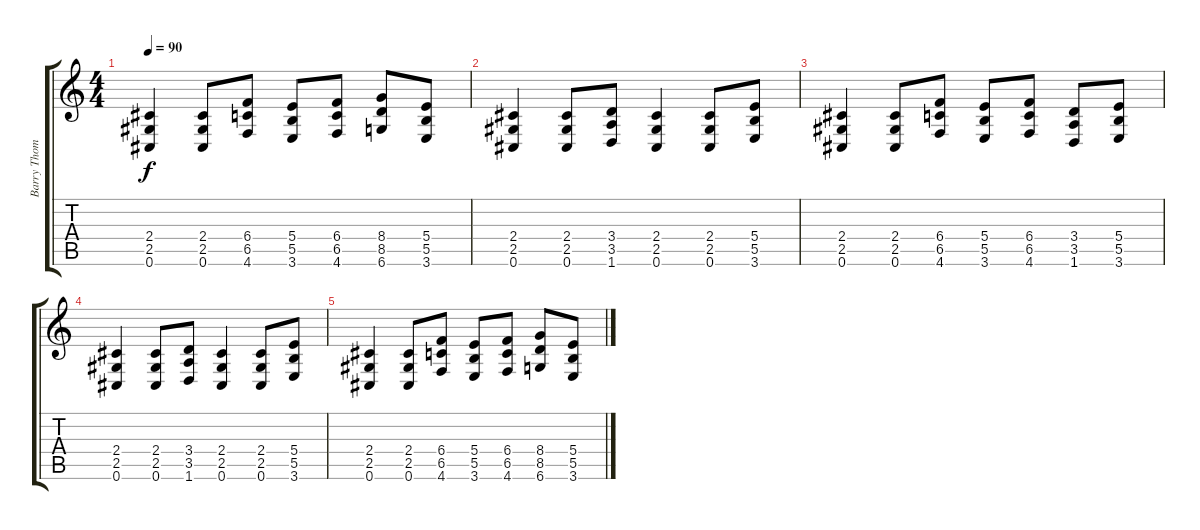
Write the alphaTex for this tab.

\track ("Barry Thomson" "Barry Thom") {instrument overdrivenguitar}
\staff {score tabs}
\tuning (Db4 Ab3 E3 B2 Gb2 Db2) {hide}
\ts (4 4)
\tempo 90
\clef g2
\ks c
(2.4 2.5 0.6).4{dy f} (2.4 2.5 0.6).8 (6.4 6.5 4.6).8 (5.4 5.5 3.6).8{volume 1} (6.4 6.5 4.6).8 (8.4 8.5 6.6).8 (5.4 5.5 3.6).8 |
(2.4 2.5 0.6).4 (2.4 2.5 0.6).8 (3.4 3.5 1.6).8 (2.4 2.5 0.6).4 (2.4 2.5 0.6).8 (5.4 5.5 3.6).8 |
(2.4 2.5 0.6).4 (2.4 2.5 0.6).8 (6.4 6.5 4.6).8 (5.4 5.5 3.6).8 (6.4 6.5 4.6).8 (3.4 3.5 1.6).8 (5.4 5.5 3.6).8 |
(2.4 2.5 0.6).4 (2.4 2.5 0.6).8 (3.4 3.5 1.6).8 (2.4 2.5 0.6).4 (2.4 2.5 0.6).8 (5.4 5.5 3.6).8 |
(2.4 2.5 0.6).4 (2.4 2.5 0.6).8{volume 0} (6.4 6.5 4.6).8 (5.4 5.5 3.6).8 (6.4 6.5 4.6).8 (8.4 8.5 6.6).8 (5.4 5.5 3.6).8
